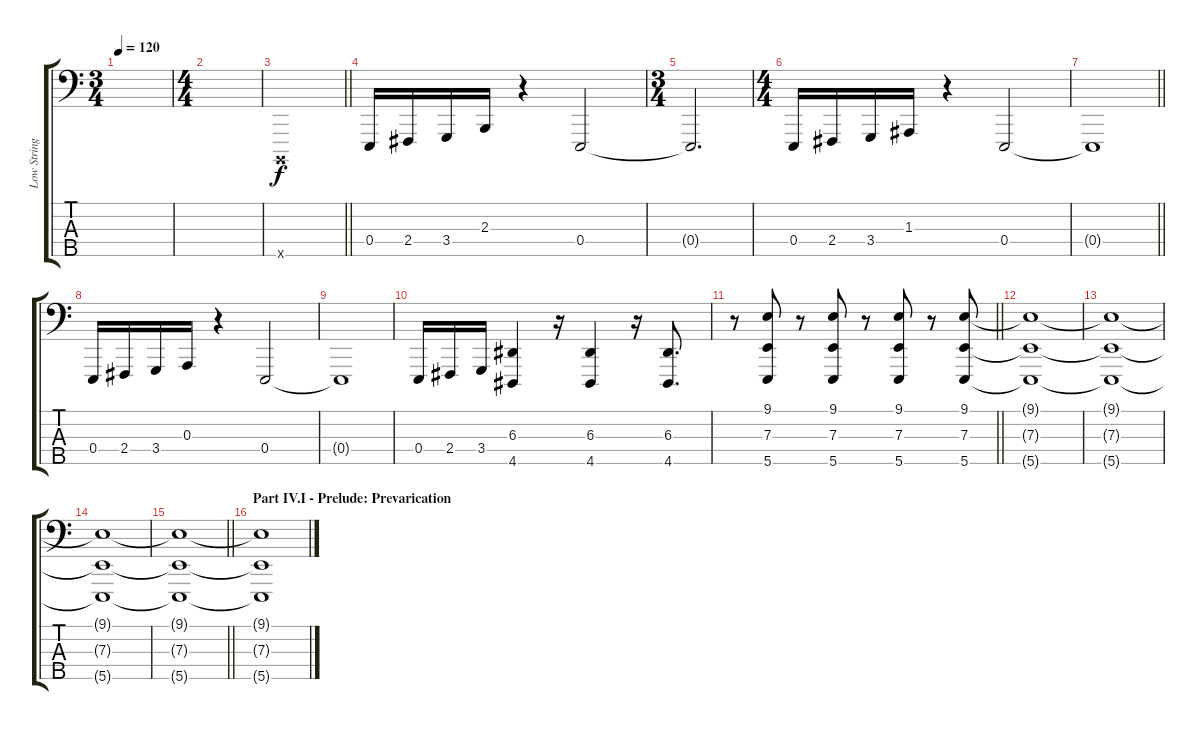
\track ("Low Strings Standard" "Low String") {instrument stringensemble1}
\staff {score tabs}
\tuning (G2 D2 A1 E1 B0) {hide}
\ts (3 4)
\tempo 120
\clef f4
\ks c
|
\ts (4 4)
|
\barLineRight lightlight
0.5{x}.1{volume 13} |
0.4.16 2.4.16 3.4.16 2.3.16 r.4 0.4.2 |
\ts (3 4)
0.4{t}.2{d} |
\ts (4 4)
0.4.16 2.4.16 3.4.16 1.3.16 r.4 0.4.2 |
\barLineRight lightlight
0.4{t}.1 |
0.4.16 2.4.16 3.4.16 0.3.16 r.4 0.4.2 |
0.4{t}.1 |
0.4.16 2.4.16 3.4.16 (6.3 4.5).4 r.16 (6.3 4.5).4 r.16 (6.3 4.5).8{d} |
\barLineRight lightlight
r.8 (9.1 7.3 5.5).8 r.8 (9.1 7.3 5.5).8 r.8 (9.1 7.3 5.5).8 r.8 (9.1 7.3 5.5).8 |
\section ("" "")
(9.1{t} 7.3{t} 5.5{t}).1 |
(9.1{t} 7.3{t} 5.5{t}).1 |
(9.1{t} 7.3{t} 5.5{t}).1{volume 16} |
\barLineRight lightlight
(9.1{t} 7.3{t} 5.5{t}).1 |
\section ("" "Part IV.I - Prelude: Prevarication")
(9.1{t} 7.3{t} 5.5{t}).1{volume 0}
